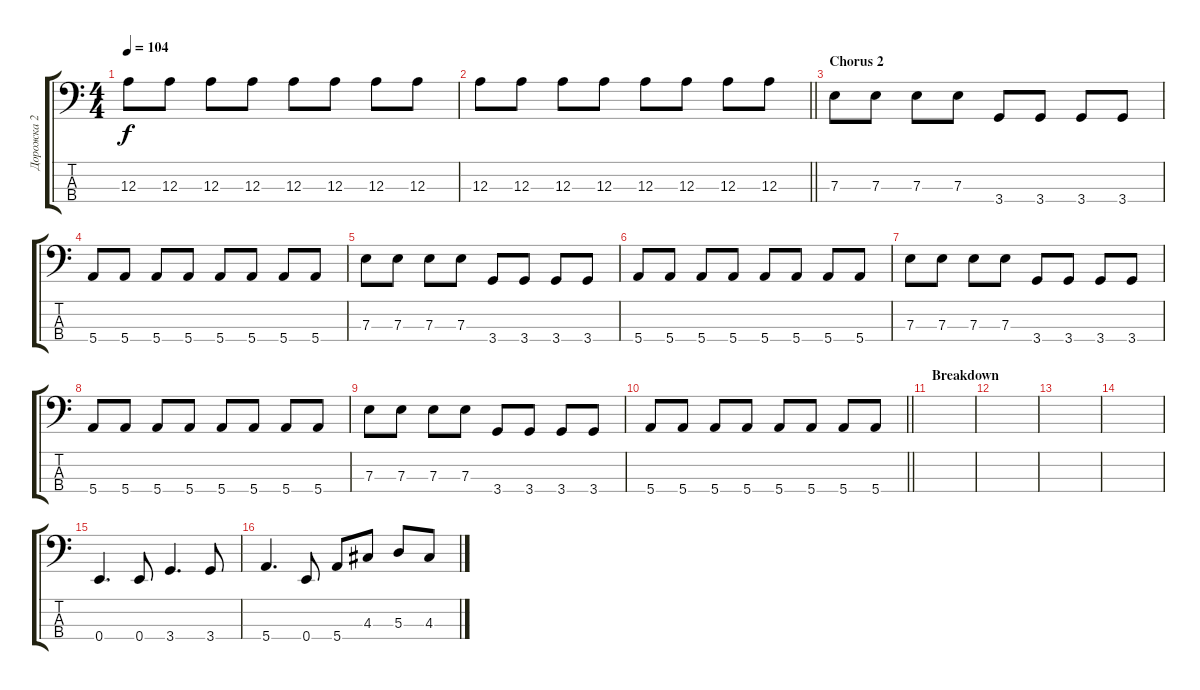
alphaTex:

\track ("Дорожка 2" "Дорожка 2") {instrument electricbassfinger}
\staff {score tabs}
\tuning (G2 D2 A1 E1) {hide}
\ts (4 4)
\tempo 104
\clef f4
\ks c
12.3.8{dy f} 12.3.8 12.3.8 12.3.8 12.3.8 12.3.8 12.3.8 12.3.8 |
\barLineRight lightlight
12.3.8 12.3.8 12.3.8 12.3.8 12.3.8 12.3.8 12.3.8 12.3.8 |
\section ("" "Chorus 2")
7.3.8 7.3.8 7.3.8 7.3.8 3.4.8 3.4.8 3.4.8 3.4.8 |
5.4.8 5.4.8 5.4.8 5.4.8 5.4.8 5.4.8 5.4.8 5.4.8 |
7.3.8 7.3.8 7.3.8 7.3.8 3.4.8 3.4.8 3.4.8 3.4.8 |
5.4.8 5.4.8 5.4.8 5.4.8 5.4.8 5.4.8 5.4.8 5.4.8 |
7.3.8 7.3.8 7.3.8 7.3.8 3.4.8 3.4.8 3.4.8 3.4.8 |
5.4.8 5.4.8 5.4.8 5.4.8 5.4.8 5.4.8 5.4.8 5.4.8 |
7.3.8 7.3.8 7.3.8 7.3.8 3.4.8 3.4.8 3.4.8 3.4.8 |
\barLineRight lightlight
5.4.8 5.4.8 5.4.8 5.4.8 5.4.8 5.4.8 5.4.8 5.4.8 |
\section ("" "Breakdown")
|
|
|
|
0.4.4{d} 0.4.8 3.4.4{d} 3.4.8 |
5.4.4{d} 0.4.8 5.4.8 4.3.8 5.3.8 4.3.8
